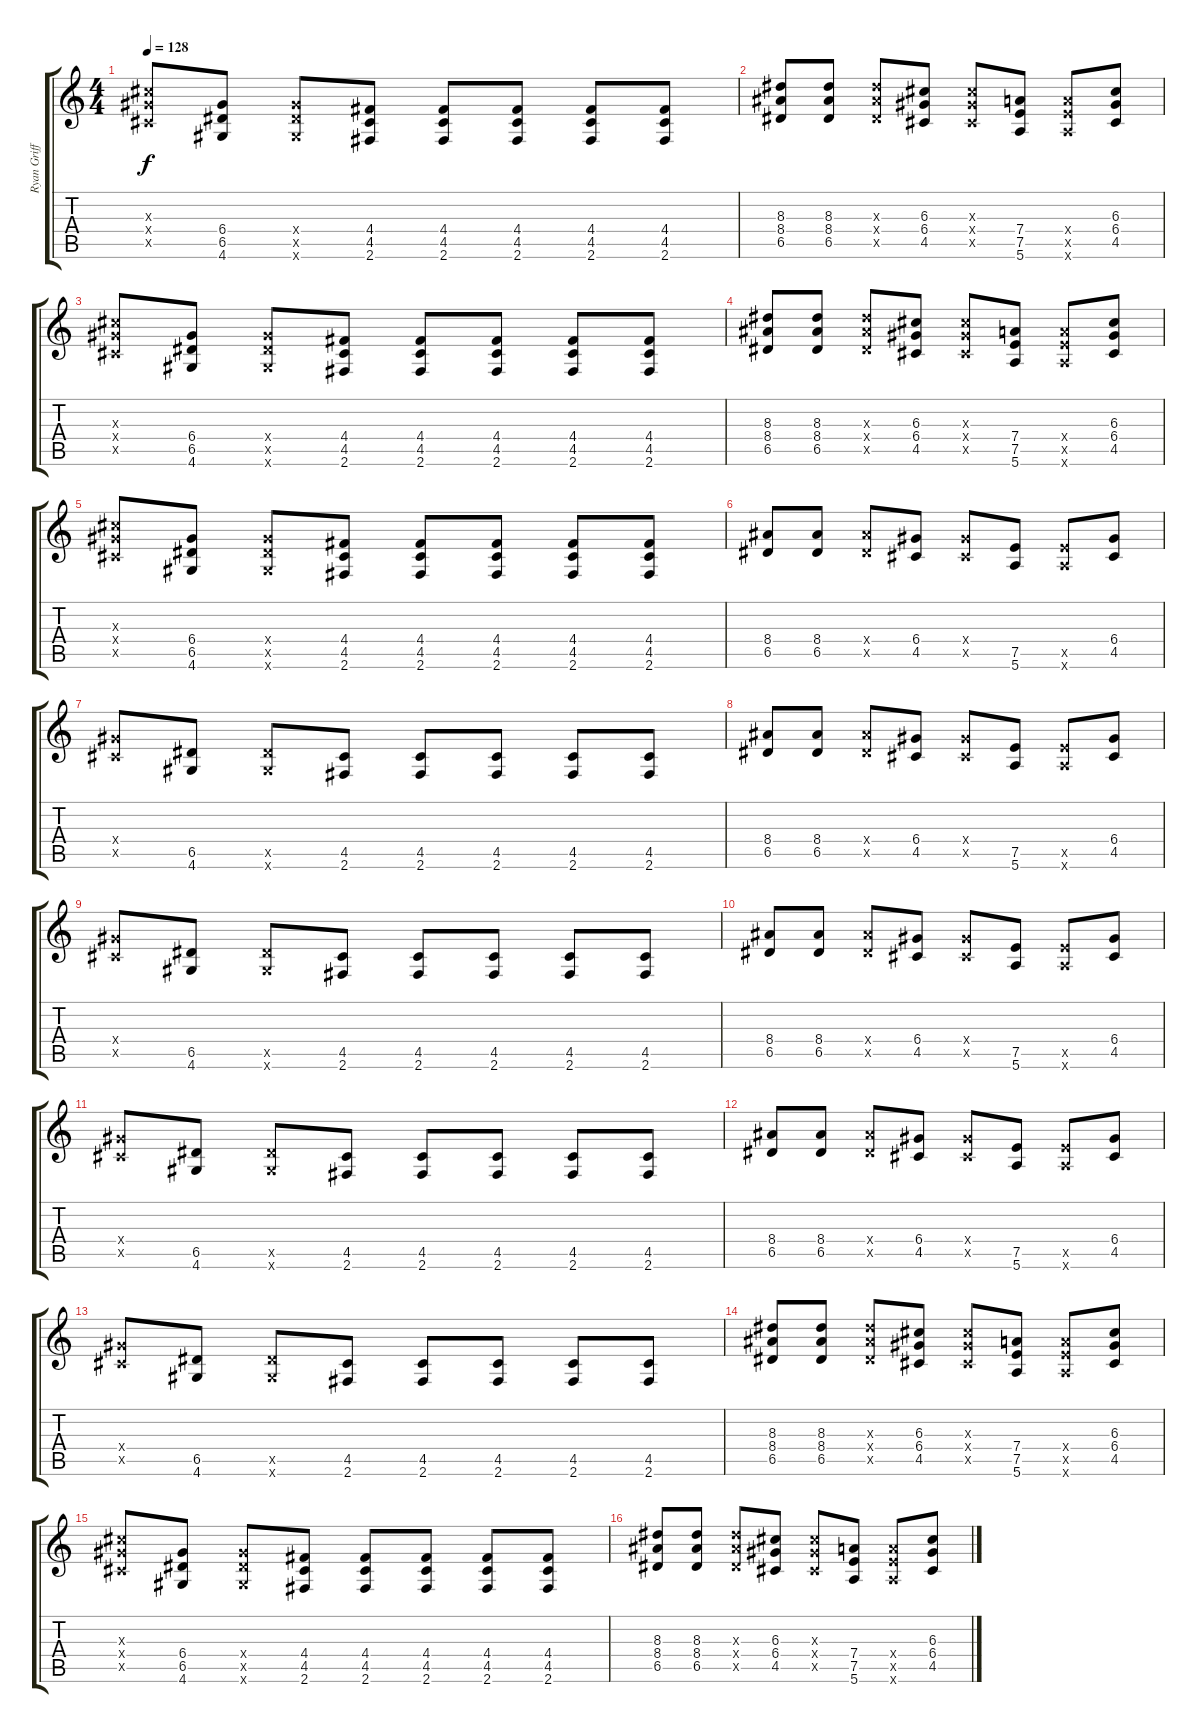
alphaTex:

\track ("Ryan Griffiths" "Ryan Griff") {instrument distortionguitar}
\staff {score tabs}
\tuning (E4 B3 G3 D3 A2 E2) {hide}
\ts (4 4)
\tempo 128
\clef g2
\ks c
(6.3{x} 6.4{x} 4.5{x}).8{dy f} (6.4 6.5 4.6).8 (6.4{x} 6.5{x} 4.6{x}).8 (4.4 4.5 2.6).8 (4.4 4.5 2.6).8 (4.4 4.5 2.6).8 (4.4 4.5 2.6).8 (4.4 4.5 2.6).8 |
(8.3 8.4 6.5).8 (8.3 8.4 6.5).8 (8.3{x} 8.4{x} 6.5{x}).8 (6.3 6.4 4.5).8 (6.3{x} 6.4{x} 4.5{x}).8 (7.4 7.5 5.6).8 (7.4{x} 7.5{x} 5.6{x}).8 (6.3 6.4 4.5).8 |
(6.3{x} 6.4{x} 4.5{x}).8 (6.4 6.5 4.6).8 (6.4{x} 6.5{x} 4.6{x}).8 (4.4 4.5 2.6).8 (4.4 4.5 2.6).8 (4.4 4.5 2.6).8 (4.4 4.5 2.6).8 (4.4 4.5 2.6).8 |
(8.3 8.4 6.5).8 (8.3 8.4 6.5).8 (8.3{x} 8.4{x} 6.5{x}).8 (6.3 6.4 4.5).8 (6.3{x} 6.4{x} 4.5{x}).8 (7.4 7.5 5.6).8 (7.4{x} 7.5{x} 5.6{x}).8 (6.3 6.4 4.5).8 |
(6.3{x} 6.4{x} 4.5{x}).8 (6.4 6.5 4.6).8 (6.4{x} 6.5{x} 4.6{x}).8 (4.4 4.5 2.6).8 (4.4 4.5 2.6).8 (4.4 4.5 2.6).8 (4.4 4.5 2.6).8 (4.4 4.5 2.6).8 |
(8.4 6.5).8{instrument electricguitarmuted} (8.4 6.5).8 (8.4{x} 6.5{x}).8 (6.4 4.5).8 (6.4{x} 4.5{x}).8 (7.5 5.6).8 (7.5{x} 5.6{x}).8 (6.4 4.5).8 |
(6.4{x} 4.5{x}).8 (6.5 4.6).8 (6.5{x} 4.6{x}).8 (4.5 2.6).8 (4.5 2.6).8 (4.5 2.6).8 (4.5 2.6).8 (4.5 2.6).8 |
(8.4 6.5).8 (8.4 6.5).8 (8.4{x} 6.5{x}).8 (6.4 4.5).8 (6.4{x} 4.5{x}).8 (7.5 5.6).8 (7.5{x} 5.6{x}).8 (6.4 4.5).8 |
(6.4{x} 4.5{x}).8 (6.5 4.6).8 (6.5{x} 4.6{x}).8 (4.5 2.6).8 (4.5 2.6).8 (4.5 2.6).8 (4.5 2.6).8 (4.5 2.6).8 |
(8.4 6.5).8 (8.4 6.5).8 (8.4{x} 6.5{x}).8 (6.4 4.5).8 (6.4{x} 4.5{x}).8 (7.5 5.6).8 (7.5{x} 5.6{x}).8 (6.4 4.5).8 |
(6.4{x} 4.5{x}).8 (6.5 4.6).8 (6.5{x} 4.6{x}).8 (4.5 2.6).8 (4.5 2.6).8 (4.5 2.6).8 (4.5 2.6).8 (4.5 2.6).8 |
(8.4 6.5).8 (8.4 6.5).8 (8.4{x} 6.5{x}).8 (6.4 4.5).8 (6.4{x} 4.5{x}).8 (7.5 5.6).8 (7.5{x} 5.6{x}).8 (6.4 4.5).8 |
(6.4{x} 4.5{x}).8 (6.5 4.6).8 (6.5{x} 4.6{x}).8 (4.5 2.6).8 (4.5 2.6).8 (4.5 2.6).8{instrument distortionguitar} (4.5 2.6).8 (4.5 2.6).8 |
(8.3 8.4 6.5).8 (8.3 8.4 6.5).8 (8.3{x} 8.4{x} 6.5{x}).8 (6.3 6.4 4.5).8 (6.3{x} 6.4{x} 4.5{x}).8 (7.4 7.5 5.6).8 (7.4{x} 7.5{x} 5.6{x}).8 (6.3 6.4 4.5).8 |
(6.3{x} 6.4{x} 4.5{x}).8 (6.4 6.5 4.6).8 (6.4{x} 6.5{x} 4.6{x}).8 (4.4 4.5 2.6).8 (4.4 4.5 2.6).8 (4.4 4.5 2.6).8 (4.4 4.5 2.6).8 (4.4 4.5 2.6).8 |
(8.3 8.4 6.5).8 (8.3 8.4 6.5).8 (8.3{x} 8.4{x} 6.5{x}).8 (6.3 6.4 4.5).8 (6.3{x} 6.4{x} 4.5{x}).8 (7.4 7.5 5.6).8 (7.4{x} 7.5{x} 5.6{x}).8 (6.3 6.4 4.5).8
